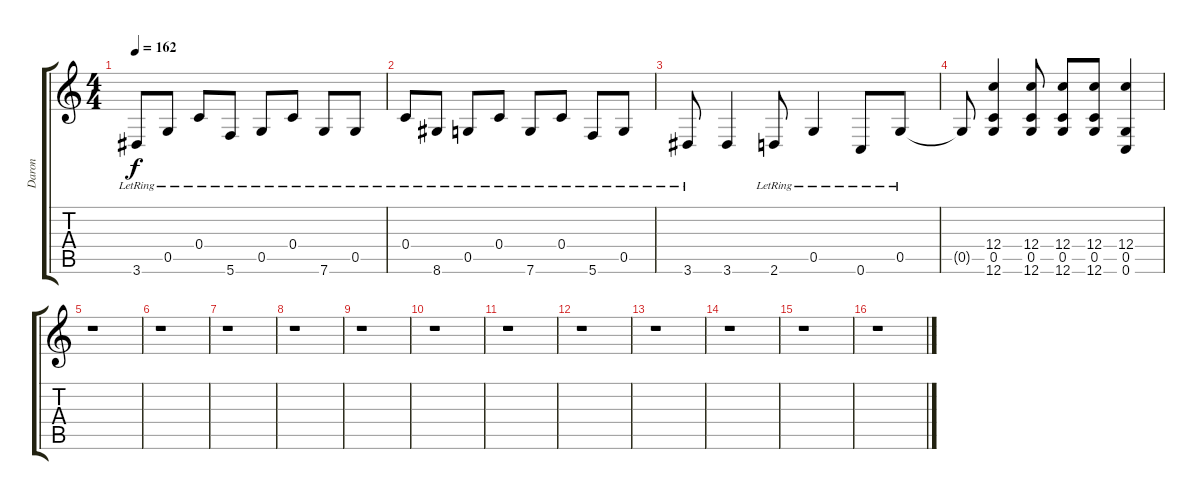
\track ("Daron" "Daron") {instrument electricguitarclean}
\staff {score tabs}
\tuning (D4 A3 F3 C3 G2 C2) {hide}
\ts (4 4)
\tempo 162
\clef g2
\ks c
3.6{lr}.8{dy f} 0.5{lr}.8 0.4{lr}.8 5.6{lr}.8 0.5{lr}.8 0.4{lr}.8 7.6{lr}.8 0.5{lr}.8 |
0.4{lr}.8 8.6{lr}.8 0.5{lr}.8 0.4{lr}.8 7.6{lr}.8 0.4{lr}.8 5.6{lr}.8 0.5{lr}.8 |
3.6{lr}.8 3.6.4 2.6{lr}.8 0.5{lr}.4 0.6{lr}.8 0.5{lr}.8 |
0.5{t}.8 (12.4 0.5 12.6).4 (12.4 0.5 12.6).8 (12.4 0.5 12.6).8 (12.4 0.5 12.6).8 (12.4 0.5 0.6).4 |
r.1 |
r.1 |
r.1 |
r.1 |
r.1 |
r.1 |
r.1 |
r.1 |
r.1 |
r.1 |
r.1 |
r.1
